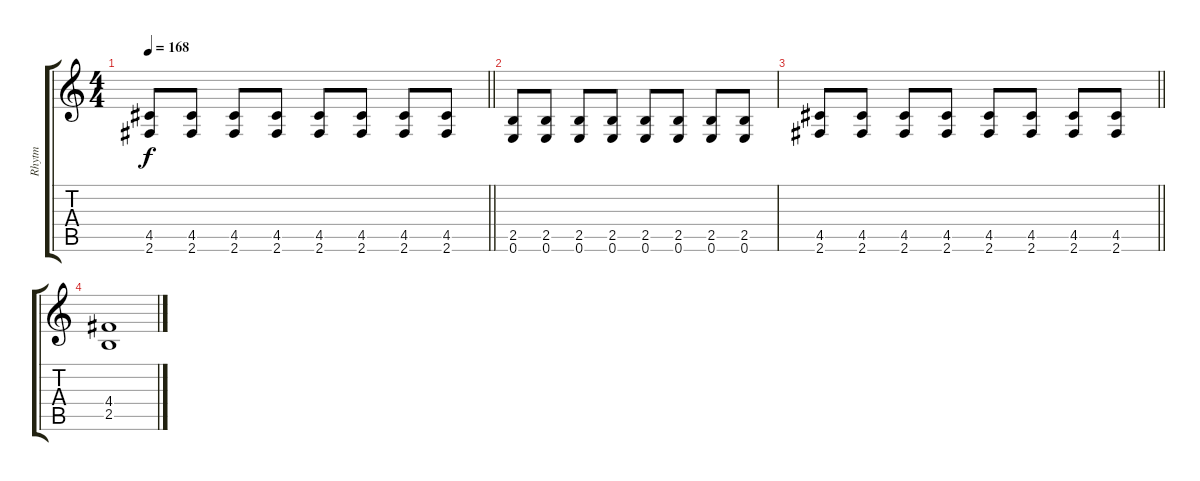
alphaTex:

\track ("Rhytm" "Rhytm") {instrument distortionguitar}
\staff {score tabs}
\tuning (E4 B3 G3 D3 A2 E2) {hide}
\ts (4 4)
\tempo 168
\clef g2
\barLineRight lightlight
\ks c
(4.5 2.6).8{dy f} (4.5 2.6).8 (4.5 2.6).8 (4.5 2.6).8 (4.5 2.6).8 (4.5 2.6).8 (4.5 2.6).8 (4.5 2.6).8 |
(2.5 0.6).8 (2.5 0.6).8 (2.5 0.6).8 (2.5 0.6).8 (2.5 0.6).8 (2.5 0.6).8 (2.5 0.6).8 (2.5 0.6).8 |
\barLineRight lightlight
(4.5 2.6).8 (4.5 2.6).8 (4.5 2.6).8 (4.5 2.6).8 (4.5 2.6).8 (4.5 2.6).8 (4.5 2.6).8 (4.5 2.6).8 |
(4.4 2.5).1
